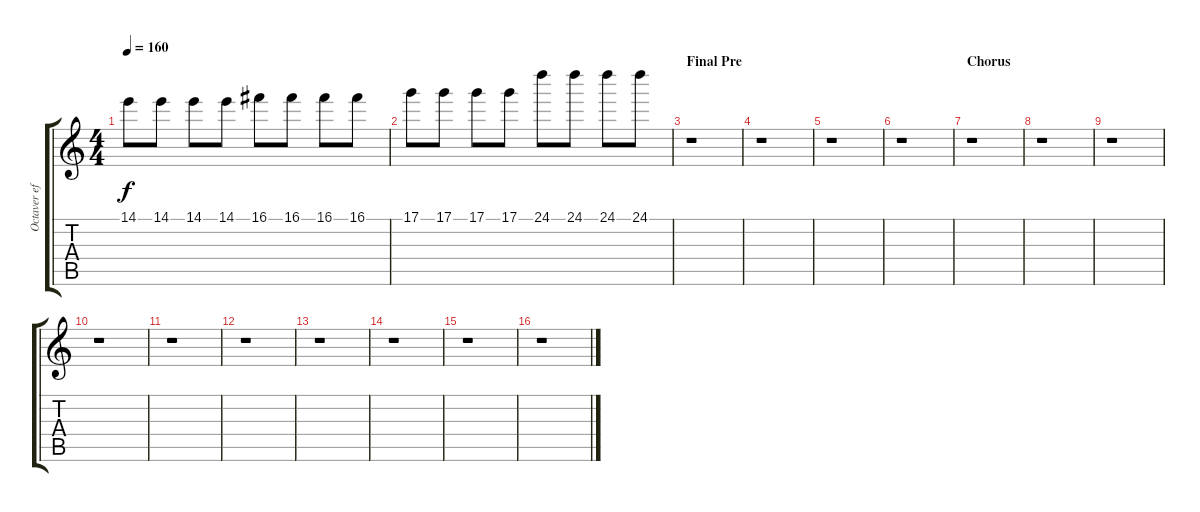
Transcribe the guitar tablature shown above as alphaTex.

\track ("Octaver effect" "Octaver ef") {instrument distortionguitar}
\staff {score tabs}
\tuning (D4 A3 F3 C3 G2 C2) {hide}
\ts (4 4)
\tempo 160
\clef g2
\ks c
14.1.8{dy f} 14.1.8 14.1.8 14.1.8 16.1.8 16.1.8 16.1.8 16.1.8 |
17.1.8 17.1.8 17.1.8 17.1.8 24.1.8 24.1.8 24.1.8 24.1.8 |
\section ("" "Final Pre")
r.1 |
r.1 |
r.1 |
r.1 |
\section ("" "Chorus")
r.1 |
r.1 |
r.1 |
r.1 |
r.1 |
r.1 |
r.1 |
r.1 |
r.1 |
r.1
